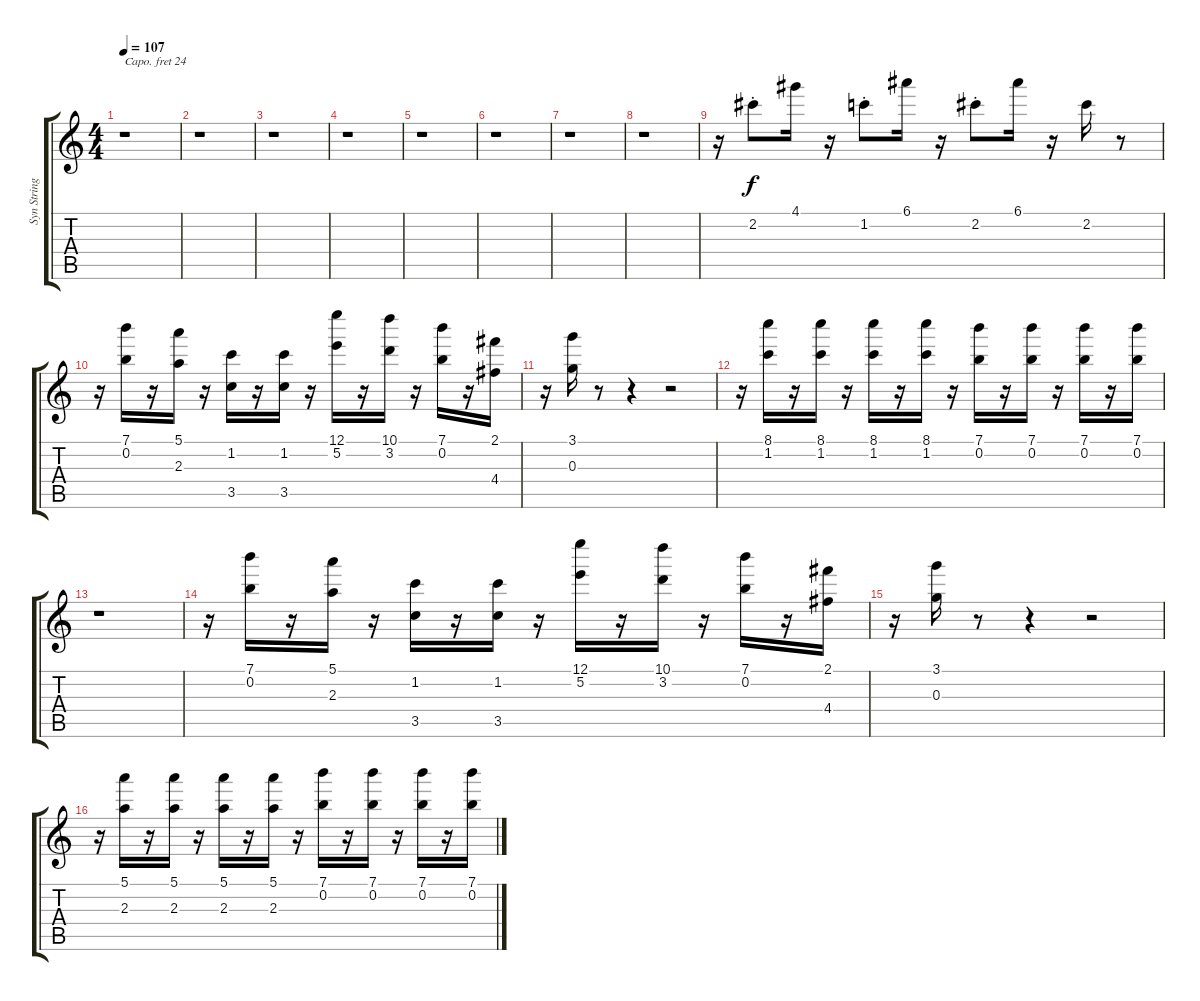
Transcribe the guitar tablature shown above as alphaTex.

\track ("Syn Strings" "Syn String") {instrument synthbrass1}
\staff {score tabs}
\capo 24
\tuning (E4 B3 G3 D3 A2 E2) {hide}
\ts (4 4)
\tempo 107
\clef g2
\ks c
r.1{dy f} |
r.1 |
r.1 |
r.1 |
r.1 |
r.1 |
r.1 |
r.1 |
r.16 2.2{st}.8 4.1.16 r.16 1.2{st}.8 6.1.16 r.16 2.2{st}.8 6.1.16 r.16 2.2.16 r.8 |
r.16 (7.1 0.2).16 r.16 (5.1 2.3).16 r.16 (1.2 3.5).16 r.16 (1.2 3.5).16 r.16 (12.1 5.2).16 r.16 (10.1 3.2).16 r.16 (7.1 0.2).16 r.16 (2.1 4.4).16 |
r.16 (3.1 0.3).16 r.8 r.4 r.2 |
r.16 (8.1 1.2).16 r.16 (8.1 1.2).16 r.16 (8.1 1.2).16 r.16 (8.1 1.2).16 r.16 (7.1 0.2).16 r.16 (7.1 0.2).16 r.16 (7.1 0.2).16 r.16 (7.1 0.2).16 |
r.1 |
r.16 (7.1 0.2).16 r.16 (5.1 2.3).16 r.16 (1.2 3.5).16 r.16 (1.2 3.5).16 r.16 (12.1 5.2).16 r.16 (10.1 3.2).16 r.16 (7.1 0.2).16 r.16 (2.1 4.4).16 |
r.16 (3.1 0.3).16 r.8 r.4 r.2 |
r.16 (5.1 2.3).16 r.16 (5.1 2.3).16 r.16 (5.1 2.3).16 r.16 (5.1 2.3).16 r.16 (7.1 0.2).16 r.16 (7.1 0.2).16 r.16 (7.1 0.2).16 r.16 (7.1 0.2).16
